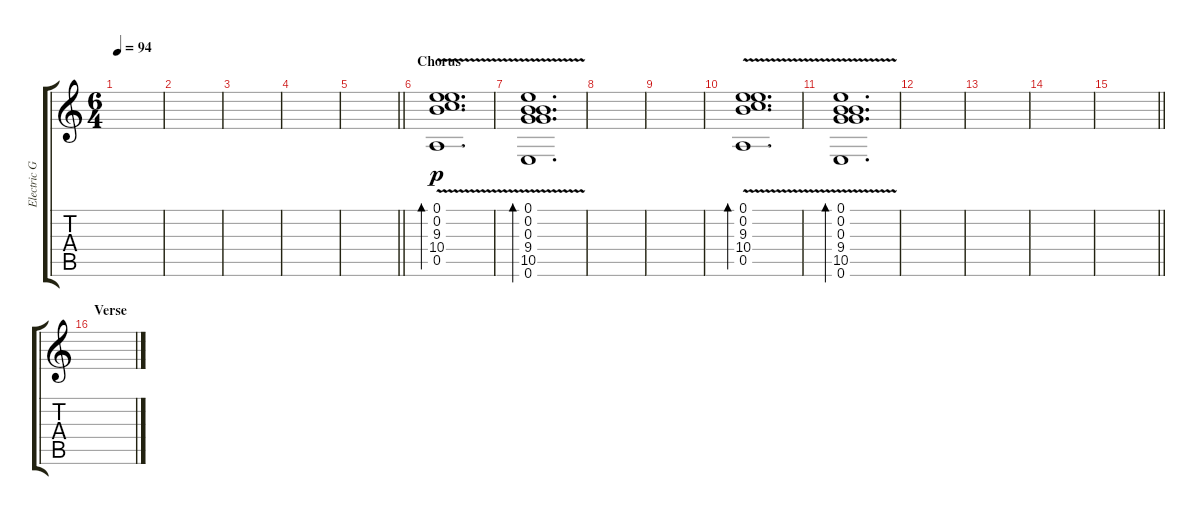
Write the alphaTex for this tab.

\track ("Electric Guitar" "Electric G") {instrument overdrivenguitar}
\staff {score tabs}
\tuning (E4 B3 G3 D3 A2 E2) {hide}
\ts (6 4)
\tempo 94
\clef g2
\ks c
|
|
|
|
\barLineRight lightlight
|
\section ("" "Chorus")
(0.1{v} 0.2{v} 9.3{v} 10.4{v} 0.5{v}).1{d bd 240 dy p volume 12 balance 0} |
(0.1{v} 0.2{v} 0.3{v} 9.4{v} 10.5{v} 0.6{v}).1{d bd 480} |
|
|
(0.1{v} 0.2{v} 9.3{v} 10.4{v} 0.5{v}).1{d bd 240} |
(0.1{v} 0.2{v} 0.3{v} 9.4{v} 10.5{v} 0.6{v}).1{d bd 480} |
|
|
|
\barLineRight lightlight
|
\section ("" "Verse")
